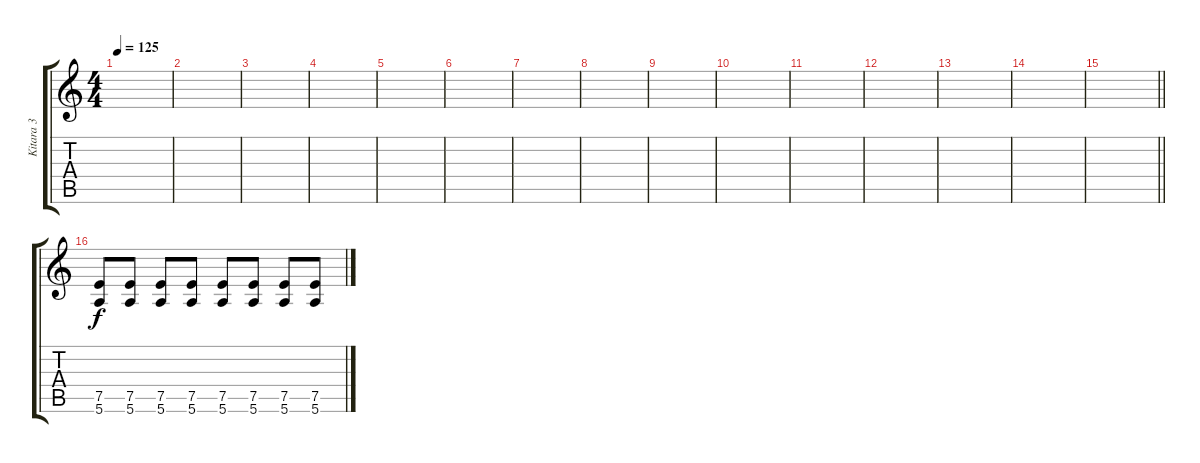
\track ("Kitara 3" "Kitara 3") {instrument overdrivenguitar}
\staff {score tabs}
\tuning (E4 B3 G3 D3 A2 E2) {hide}
\ts (4 4)
\tempo 125
\clef g2
\ks c
|
|
|
|
|
|
|
|
|
|
|
|
|
|
\barLineRight lightlight
|
\section ("" "")
(7.5 5.6).8{volume 10 balance 8 instrument distortionguitar} (7.5 5.6).8 (7.5 5.6).8 (7.5 5.6).8 (7.5 5.6).8 (7.5 5.6).8 (7.5 5.6).8 (7.5 5.6).8
